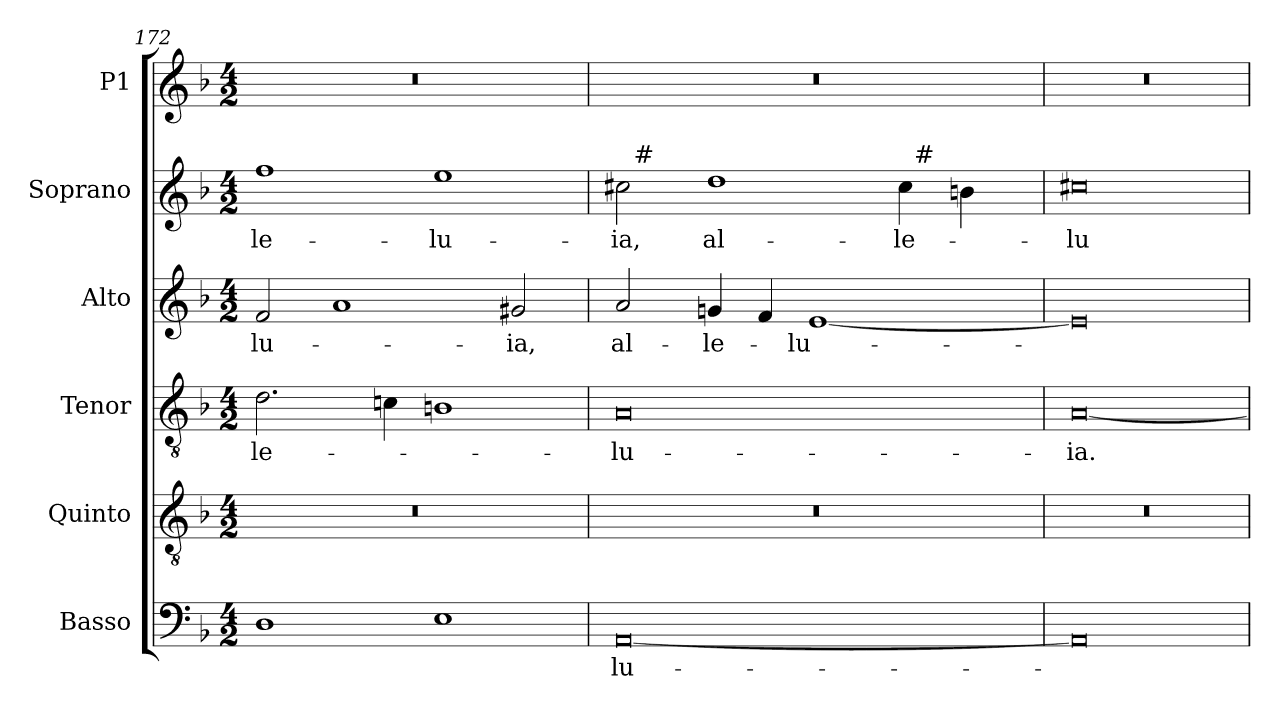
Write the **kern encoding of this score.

**kern	**text	**kern	**kern	**text	**kern	**text	**kern	**text	**kern
*part6	*part6	*part5	*part4	*part4	*part3	*part3	*part2	*part2	*part1
*staff6	*staff6	*staff5	*staff4	*staff4	*staff3	*staff3	*staff2	*staff2	*staff1
*I"Basso	*	*I"Quinto	*I"Tenor	*	*I"Alto	*	*I"Soprano	*	*I"P1
*I'B.	*	*I'Q.	*I'T.	*	*I'A.	*	*I'S.	*	*
*clefF4	*	*clefGv2	*clefGv2	*	*clefG2	*	*clefG2	*	*clefG2
*	*	*ITrd7c12	*ITrd7c12	*	*	*	*	*	*
*k[b-]	*	*k[b-]	*k[b-]	*	*k[b-]	*	*k[b-]	*	*k[b-]
*F:	*	*F:	*F:	*	*F:	*	*F:	*	*F:
*M4/2	*	*M4/2	*M4/2	*	*M4/2	*	*M4/2	*	*M4/2
=172	=172	=172	=172	=172	=172	=172	=172	=172	=172
!	!	!LO:N:vis=1	!	!	!	!	!	!	!
!	!	!	!	!LO:LY:b:color=#000000	!	!	!	!	!
!	!	!	!	!	!	!LO:LY:b:color=#000000	!	!	!
!	!	!	!	!	!	!	!	!LO:LY:b:color=#000000	!LO:N:vis=1
1Di	.	0r	2.Di\	-le-	2fi/	-lu-	1ffi	-le-	0r
.	.	.	.	.	1ai	.	.	.	.
.	.	.	4Cni\	.	.	.	.	.	.
!	!	!	!	!	!	!	!	!LO:LY:b:color=#000000	!
1Ei	.	.	1BBni	.	.	.	1eei	-lu-	.
!	!	!	!	!	!	!LO:LY:b:color=#000000	!	!	!
.	.	.	.	.	2g#Xi/	-ia,	.	.	.
=173	=173	=173	=173	=173	=173	=173	=173	=173	=173
!	!LO:LY:b:color=#000000	!LO:N:vis=1	!	!	!	!	!	!	!
!	!	!	!	!LO:LY:b:color=#000000	!	!	!	!	!
!	!	!	!	!	!	!LO:LY:b:color=#000000	!	!	!
!	!	!	!	!	!	!	!	!LO:LY:b:color=#000000	!LO:N:vis=1
*	*	*	*	*	*	*	*^	*	*
[0AAi	-lu-	0r	0AAi	-lu-	2ai/	al-	2cc#i\	32ryy	-ia,	0r
.	.	.	.	.	.	.	.	256ryy	.	.
!	!	!	!	!	!	!	!	!LO:TX:a:t=#	!	!
.	.	.	.	.	.	.	.	1ryy	.	.
!	!	!	!	!	!	!LO:LY:b:color=#000000	!	!	!	!
!	!	!	!	!	!	!	!	!	!LO:LY:b:color=#000000	!
.	.	.	.	.	4gni/	-le-	1ddi	.	al-	.
.	.	.	.	.	4fi/	.	.	.	.	.
!	!	!	!	!	!	!LO:LY:b:color=#000000	!	!	!	!
.	.	.	.	.	[1ei	-lu-	.	.	.	.
.	.	.	.	.	.	.	.	2ryy	.	.
!	!	!	!	!	!	!	!	!	!LO:LY:b:color=#000000	!
.	.	.	.	.	.	.	4cc#i\	.	-le-	.
!	!	!	!	!	!	!	!	!LO:TX:a:t=#	!	!
.	.	.	.	.	.	.	.	4ryy	.	.
.	.	.	.	.	.	.	4bni\	.	.	.
.	.	.	.	.	.	.	.	8ryy	.	.
.	.	.	.	.	.	.	.	16ryy	.	.
.	.	.	.	.	.	.	.	64..ryy	.	.
=174	=174	=174	=174	=174	=174	=174	=174	=174	=174	=174
!	!	!LO:N:vis=1	!	!	!	!	!	!	!	!
*	*	*	*	*	*	*	*v	*v	*	*
*	*	*	*	*	*	*	*^	*	*
!	!	!	!	!LO:LY:b:color=#000000	!	!	!	!	!	!
*	*	*	*	*	*	*	*v	*v	*	*
*	*	*	*	*	*	*	*^	*	*
!	!	!	!	!	!	!	!	!	!LO:LY:b:color=#000000	!LO:N:vis=1
*	*	*	*	*	*	*	*v	*v	*	*
0AAi]	.	0r	[0AAi	-ia.	0ei]	.	0cc#Xi	-lu-	0r
=	=	=	=	=	=	=	=	=	=
*-	*-	*-	*-	*-	*-	*-	*-	*-	*-
